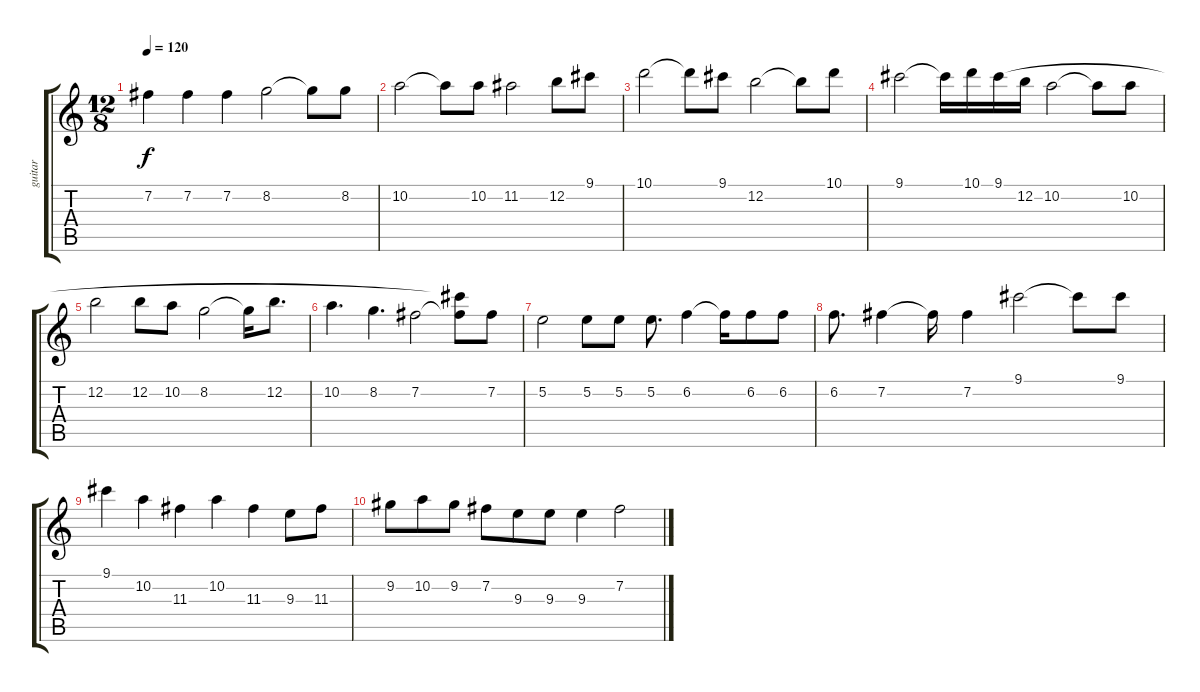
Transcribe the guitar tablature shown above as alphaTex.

\track ("guitar" "guitar") {instrument acousticguitarnylon}
\staff {score tabs}
\tuning (E4 B3 G3 D3 A2 E2) {hide}
\ts (12 8)
\tempo 120
\clef g2
\ks c
7.2.4{dy f} 7.2.4 7.2.4 8.2.2 8.2{t}.8 8.2.8 |
10.2.2 10.2{t}.8 10.2.8 11.2.2 12.2.8 9.1.8 |
10.1.2 10.1{t}.8 9.1.8 12.2.2 12.2{t}.8 10.1.8 |
9.1.2 9.1{t}.16 10.1.16 9.1.16 12.2.16 10.2.2 10.2{t}.8 10.2.8 |
12.2.2 12.2.8 10.2.8 8.2.2 8.2{t}.16 12.2.8{d} |
10.2.4{d} 8.2.4{d} 7.2.2 (9.1{t} 7.2{t}).8 7.2.8 |
5.2.2 5.2.8 5.2.8 5.2.8{d} 6.2.4 6.2{t}.16 6.2.8 6.2.8 |
6.2.8{d} 7.2.4 7.2{t}.16 7.2.4 9.1.2 9.1{t}.8 9.1.8 |
9.1.4 10.2.4 11.3.4 10.2.4 11.3.4 9.3.8 11.3.8 |
9.2.8 10.2.8 9.2.8 7.2.8 9.3.8 9.3.8 9.3.4 7.2.2
